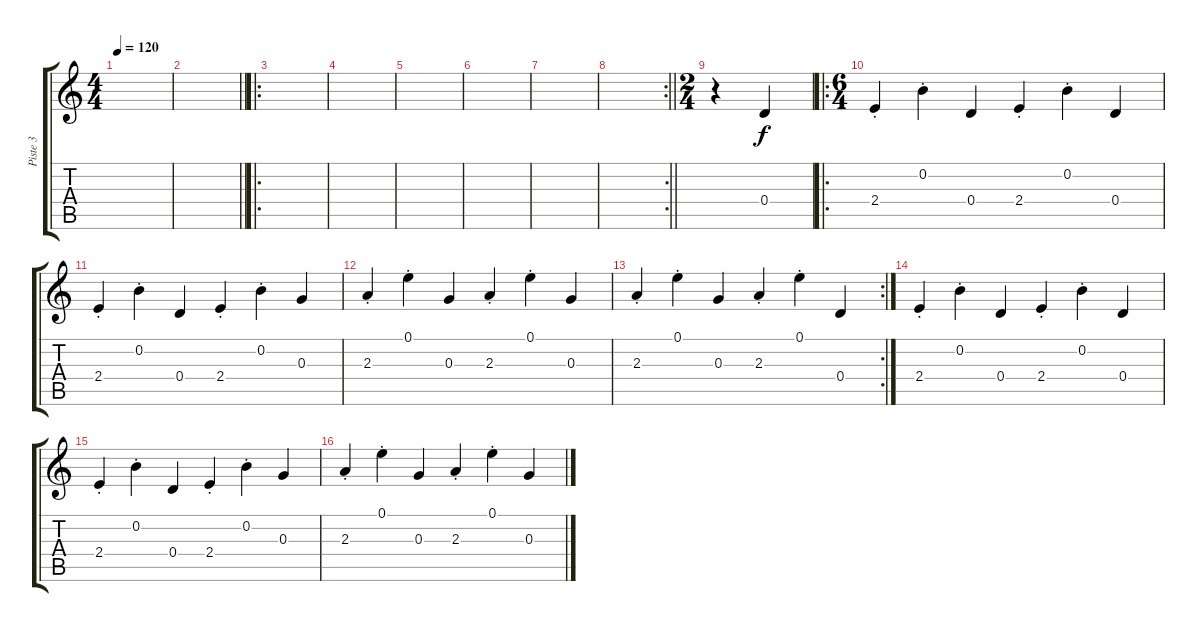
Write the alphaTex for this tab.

\track ("Piste 3" "Piste 3") {instrument distortionguitar}
\staff {score tabs}
\tuning (E4 B3 G3 D3 A2 E2) {hide}
\ts (4 4)
\tempo 120
\clef g2
\ks c
|
\barLineRight lightlight
|
\ro
\section ("" "")
|
|
|
|
|
\rc 2
\barLineRight lightlight
|
\ts (2 4)
\section ("" "")
r.4 0.4.4 |
\ro
\ts (6 4)
2.4{st}.4 0.2{st}.4 0.4.4 2.4{st}.4 0.2{st}.4 0.4.4 |
2.4{st}.4 0.2{st}.4 0.4.4 2.4{st}.4 0.2{st}.4 0.3.4 |
2.3{st}.4 0.1{st}.4 0.3.4 2.3{st}.4 0.1{st}.4 0.3.4 |
\rc 2
2.3{st}.4 0.1{st}.4 0.3.4 2.3{st}.4 0.1{st}.4 0.4.4 |
2.4{st}.4 0.2{st}.4 0.4.4 2.4{st}.4 0.2{st}.4 0.4.4 |
2.4{st}.4 0.2{st}.4 0.4.4 2.4{st}.4 0.2{st}.4 0.3.4 |
2.3{st}.4 0.1{st}.4 0.3.4 2.3{st}.4 0.1{st}.4 0.3.4
